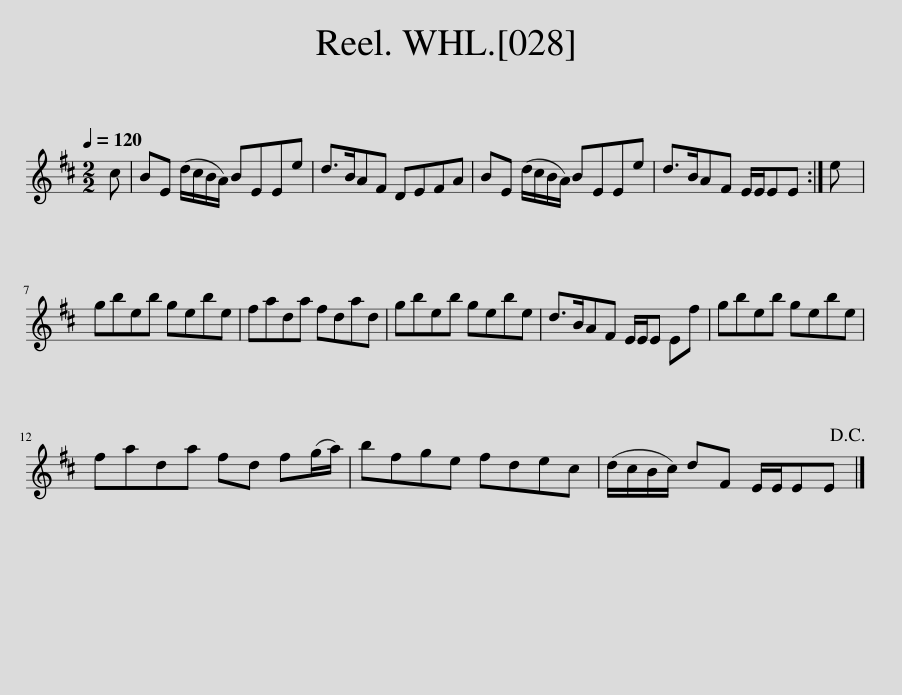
X:1
L:1/8
Q:1/4=120
M:2/2
I:linebreak $
K:D
V:1 treble
V:1
 c | BE (d/c/B/A/) BEEe | d>BAF DEFA | BE (d/c/B/A/) BEEe | d>BAF E/E/EE :| %5
 e |$ gbeb gebe | fada fdad | gbeb gebe | d>BAF E/E/E Ef | %10
 gbeb gebe |$ fada fd f(g/a/) | bfge fdec | (d/c/B/c/) dF E/E/EE!D.C.! |] %14
